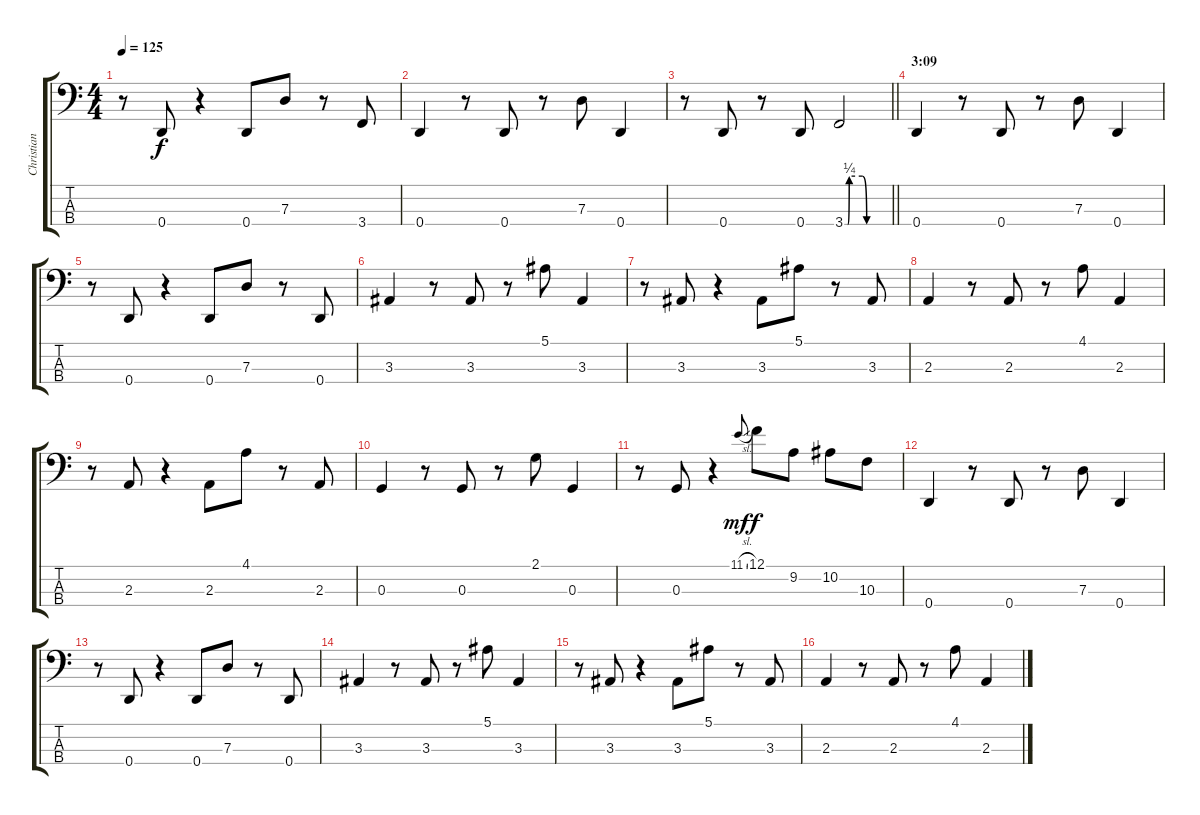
\track ("Christian Larsson" "Christian ") {instrument electricbassfinger}
\staff {score tabs}
\tuning (F2 C2 G1 D1) {hide}
\ts (4 4)
\tempo 125
\clef f4
\ks c
r.8{dy f} 0.4.8 r.4 0.4.8 7.3.8 r.8 3.4.8 |
0.4.4 r.8 0.4.8 r.8 7.3.8 0.4.4 |
\barLineRight lightlight
r.8 0.4.8 r.8 0.4.8 3.4{be (custom 0 0 4 0 6 1 24 1 30 0 46 0 60 0)}.2 |
\section ("" "3:09")
0.4.4 r.8 0.4.8 r.8 7.3.8 0.4.4 |
r.8 0.4.8 r.4 0.4.8 7.3.8 r.8 0.4.8 |
3.3.4 r.8 3.3.8 r.8 5.1.8 3.3.4 |
r.8 3.3.8 r.4 3.3.8 5.1.8 r.8 3.3.8 |
2.3.4 r.8 2.3.8 r.8 4.1.8 2.3.4 |
r.8 2.3.8 r.4 2.3.8 4.1.8 r.8 2.3.8 |
0.3.4 r.8 0.3.8 r.8 2.1.8 0.3.4 |
r.8 0.3.8 r.4 11.1{sl}.8{gr onbeat dy mf} 12.1.8{dy f} 9.2.8 10.2.8 10.3.8 |
0.4.4 r.8 0.4.8 r.8 7.3.8 0.4.4 |
r.8 0.4.8 r.4 0.4.8 7.3.8 r.8 0.4.8 |
3.3.4 r.8 3.3.8 r.8 5.1.8 3.3.4 |
r.8 3.3.8 r.4 3.3.8 5.1.8 r.8 3.3.8 |
2.3.4 r.8 2.3.8 r.8 4.1.8 2.3.4
